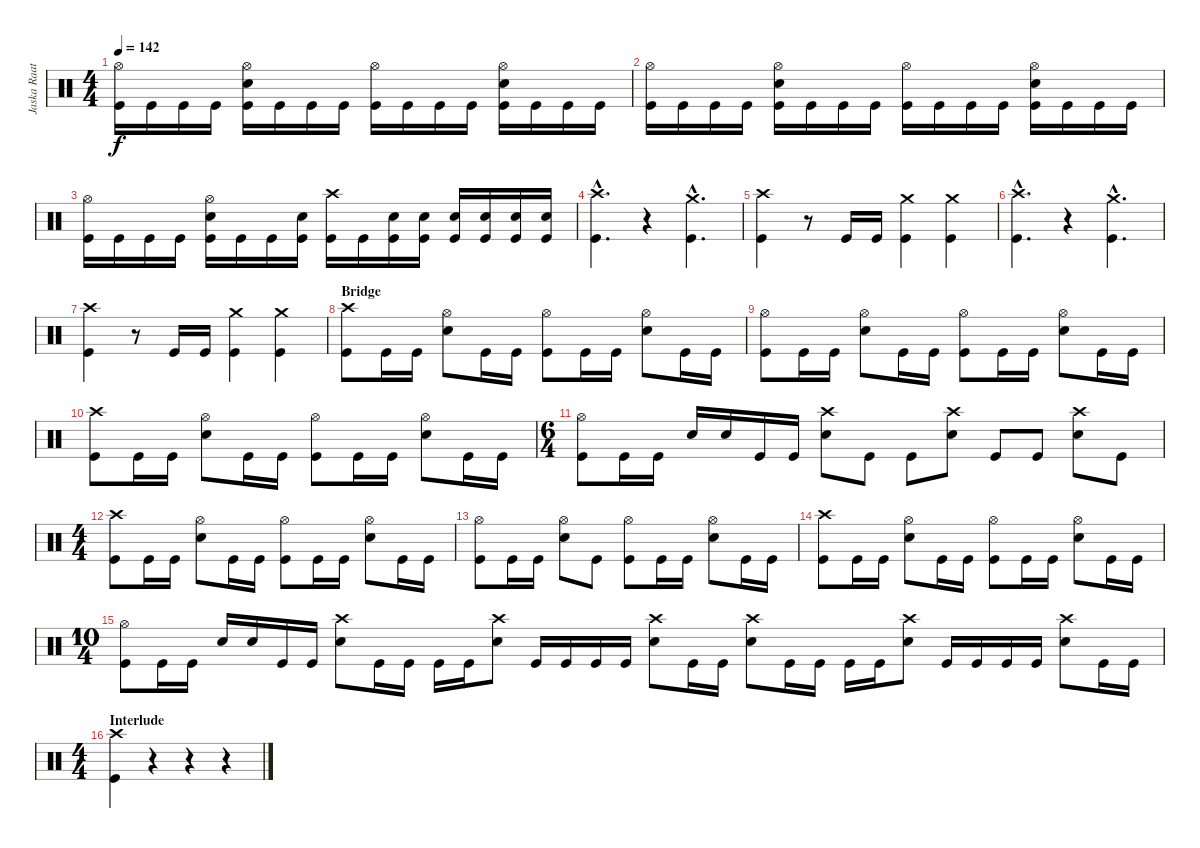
\track ("Jaska Raatikainen" "Jaska Raat") {instrument percussion}
\staff {score}
\articulation defaults
\ts (4 4)
\tempo 142
\clef neutral
\ks c
("Hi-Hat (open)" "Kick (hit)").16{dy f} "Kick (hit)".16 "Kick (hit)".16 "Kick (hit)".16 ("Hi-Hat (open)" "Snare (hit) 2" "Kick (hit)").16 "Kick (hit)".16 "Kick (hit)".16 "Kick (hit)".16 ("Hi-Hat (open)" "Kick (hit)").16 "Kick (hit)".16 "Kick (hit)".16 "Kick (hit)".16 ("Hi-Hat (open)" "Snare (hit) 2" "Kick (hit)").16 "Kick (hit)".16 "Kick (hit)".16 "Kick (hit)".16 |
("Hi-Hat (open)" "Kick (hit)").16 "Kick (hit)".16 "Kick (hit)".16 "Kick (hit)".16 ("Hi-Hat (open)" "Snare (hit) 2" "Kick (hit)").16 "Kick (hit)".16 "Kick (hit)".16 "Kick (hit)".16 ("Hi-Hat (open)" "Kick (hit)").16 "Kick (hit)".16 "Kick (hit)".16 "Kick (hit)".16 ("Hi-Hat (open)" "Snare (hit) 2" "Kick (hit)").16 "Kick (hit)".16 "Kick (hit)".16 "Kick (hit)".16 |
("Hi-Hat (open)" "Kick (hit)").16 "Kick (hit)".16 "Kick (hit)".16 "Kick (hit)".16 ("Hi-Hat (open)" "Snare (hit) 2" "Kick (hit)").16 "Kick (hit)".16 "Kick (hit)".16 ("Snare (hit) 2" "Kick (hit)").16 ("Crash high (hit)" "Kick (hit)").16 "Kick (hit)".16 ("Snare (hit) 2" "Kick (hit)").16 ("Snare (hit) 2" "Kick (hit)").16 ("Snare (hit) 2" "Kick (hit)").16 ("Snare (hit) 2" "Kick (hit)").16 ("Snare (hit) 2" "Kick (hit)").16 ("Snare (hit) 2" "Kick (hit)").16 |
("Crash high (hit)"{hac} "Kick (hit)"{hac}).4{d} r.4 ("Crash medium (hit)"{hac} "Kick (hit)"{hac}).4{d} |
("Crash high (hit)" "Kick (hit)").4 r.8 "Kick (hit)".16 "Kick (hit)".16 ("Crash medium (hit)" "Kick (hit)").4 ("Crash medium (hit)" "Kick (hit)").4 |
("Crash high (hit)"{hac} "Kick (hit)"{hac}).4{d} r.4 ("Crash medium (hit)"{hac} "Kick (hit)"{hac}).4{d} |
("Crash high (hit)" "Kick (hit)").4 r.8 "Kick (hit)".16 "Kick (hit)".16 ("Crash medium (hit)" "Kick (hit)").4 ("Crash medium (hit)" "Kick (hit)").4 |
\section ("" "Bridge ")
("Crash high (hit)" "Kick (hit)").8 "Kick (hit)".16 "Kick (hit)".16 ("Hi-Hat (open)" "Snare (hit) 2").8 "Kick (hit)".16 "Kick (hit)".16 ("Hi-Hat (open)" "Kick (hit)").8 "Kick (hit)".16 "Kick (hit)".16 ("Hi-Hat (open)" "Snare (hit) 2").8 "Kick (hit)".16 "Kick (hit)".16 |
("Hi-Hat (open)" "Kick (hit)").8 "Kick (hit)".16 "Kick (hit)".16 ("Hi-Hat (open)" "Snare (hit) 2").8 "Kick (hit)".16 "Kick (hit)".16 ("Hi-Hat (open)" "Kick (hit)").8 "Kick (hit)".16 "Kick (hit)".16 ("Hi-Hat (open)" "Snare (hit) 2").8 "Kick (hit)".16 "Kick (hit)".16 |
("Crash high (hit)" "Kick (hit)").8 "Kick (hit)".16 "Kick (hit)".16 ("Hi-Hat (open)" "Snare (hit) 2").8 "Kick (hit)".16 "Kick (hit)".16 ("Hi-Hat (open)" "Kick (hit)").8 "Kick (hit)".16 "Kick (hit)".16 ("Hi-Hat (open)" "Snare (hit) 2").8 "Kick (hit)".16 "Kick (hit)".16 |
\ts (6 4)
("Hi-Hat (open)" "Kick (hit)").8 "Kick (hit)".16 "Kick (hit)".16 "Snare (hit) 2".16 "Snare (hit) 2".16 "Kick (hit)".16 "Kick (hit)".16 ("Crash high (hit)" "Snare (hit) 2").8 "Kick (hit)".8 "Kick (hit)".8 ("Crash high (hit)" "Snare (hit) 2").8 "Kick (hit)".8 "Kick (hit)".8 ("Crash high (hit)" "Snare (hit) 2").8 "Kick (hit)".8 |
\ts (4 4)
("Crash high (hit)" "Kick (hit)").8 "Kick (hit)".16 "Kick (hit)".16 ("Hi-Hat (open)" "Snare (hit) 2").8 "Kick (hit)".16 "Kick (hit)".16 ("Hi-Hat (open)" "Kick (hit)").8 "Kick (hit)".16 "Kick (hit)".16 ("Hi-Hat (open)" "Snare (hit) 2").8 "Kick (hit)".16 "Kick (hit)".16 |
("Hi-Hat (open)" "Kick (hit)").8 "Kick (hit)".16 "Kick (hit)".16 ("Hi-Hat (open)" "Snare (hit) 2").8 "Kick (hit)".8 ("Hi-Hat (open)" "Kick (hit)").8 "Kick (hit)".16 "Kick (hit)".16 ("Hi-Hat (open)" "Snare (hit) 2").8 "Kick (hit)".16 "Kick (hit)".16 |
("Crash high (hit)" "Kick (hit)").8 "Kick (hit)".16 "Kick (hit)".16 ("Hi-Hat (open)" "Snare (hit) 2").8 "Kick (hit)".16 "Kick (hit)".16 ("Hi-Hat (open)" "Kick (hit)").8 "Kick (hit)".16 "Kick (hit)".16 ("Hi-Hat (open)" "Snare (hit) 2").8 "Kick (hit)".16 "Kick (hit)".16 |
\ts (10 4)
("Hi-Hat (open)" "Kick (hit)").8 "Kick (hit)".16 "Kick (hit)".16 "Snare (hit) 2".16 "Snare (hit) 2".16 "Kick (hit)".16 "Kick (hit)".16 ("Crash high (hit)" "Snare (hit) 2").8 "Kick (hit)".16 "Kick (hit)".16 "Kick (hit)".16 "Kick (hit)".16 ("Crash high (hit)" "Snare (hit) 2").8 "Kick (hit)".16 "Kick (hit)".16 "Kick (hit)".16 "Kick (hit)".16 ("Crash high (hit)" "Snare (hit) 2").8 "Kick (hit)".16 "Kick (hit)".16 ("Crash high (hit)" "Snare (hit) 2").8 "Kick (hit)".16 "Kick (hit)".16 "Kick (hit)".16 "Kick (hit)".16 ("Crash high (hit)" "Snare (hit) 2").8 "Kick (hit)".16 "Kick (hit)".16 "Kick (hit)".16 "Kick (hit)".16 ("Crash high (hit)" "Snare (hit) 2").8 "Kick (hit)".16 "Kick (hit)".16 |
\ts (4 4)
\section ("" "Interlude")
("Crash high (hit)" "Kick (hit)").4 r.4 r.4 r.4
